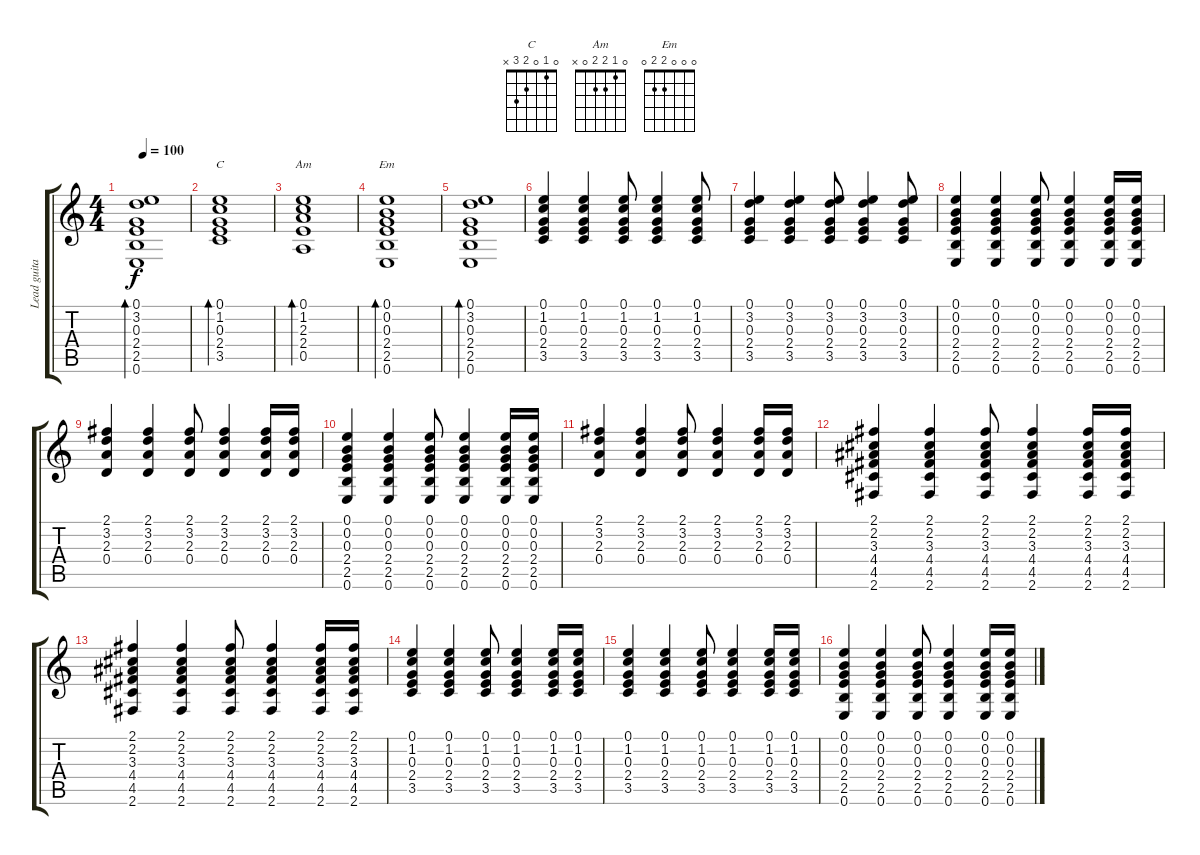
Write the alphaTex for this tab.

\track ("Lead guitar" "Lead guita") {instrument acousticguitarsteel}
\staff {score tabs}
\tuning (E4 B3 G3 D3 A2 E2) {hide}
\chord ("C" 0 1 0 2 3 x)
\chord ("Am" 0 1 2 2 0 x)
\chord ("Em" 0 0 0 2 2 0)
\ts (4 4)
\tempo 100
\clef g2
\ks c
(0.1 3.2 0.3 2.4 2.5 0.6).1{bd 120 dy f} |
(0.1 1.2 0.3 2.4 3.5).1{bd 120 ch "C"} |
(0.1 1.2 2.3 2.4 0.5).1{bd 120 ch "Am"} |
(0.1 0.2 0.3 2.4 2.5 0.6).1{bd 120 ch "Em"} |
(0.1 3.2 0.3 2.4 2.5 0.6).1{bd 120} |
(0.1 1.2 0.3 2.4 3.5).4 (0.1 1.2 0.3 2.4 3.5).4 (0.1 1.2 0.3 2.4 3.5).8 (0.1 1.2 0.3 2.4 3.5).4 (0.1 1.2 0.3 2.4 3.5).8 |
(0.1 3.2 0.3 2.4 3.5).4 (0.1 3.2 0.3 2.4 3.5).4 (0.1 3.2 0.3 2.4 3.5).8 (0.1 3.2 0.3 2.4 3.5).4 (0.1 3.2 0.3 2.4 3.5).8 |
(0.1 0.2 0.3 2.4 2.5 0.6).4 (0.1 0.2 0.3 2.4 2.5 0.6).4 (0.1 0.2 0.3 2.4 2.5 0.6).8 (0.1 0.2 0.3 2.4 2.5 0.6).4 (0.1 0.2 0.3 2.4 2.5 0.6).16 (0.1 0.2 0.3 2.4 2.5 0.6).16 |
(2.1 3.2 2.3 0.4).4 (2.1 3.2 2.3 0.4).4 (2.1 3.2 2.3 0.4).8 (2.1 3.2 2.3 0.4).4 (2.1 3.2 2.3 0.4).16 (2.1 3.2 2.3 0.4).16 |
(0.1 0.2 0.3 2.4 2.5 0.6).4 (0.1 0.2 0.3 2.4 2.5 0.6).4 (0.1 0.2 0.3 2.4 2.5 0.6).8 (0.1 0.2 0.3 2.4 2.5 0.6).4 (0.1 0.2 0.3 2.4 2.5 0.6).16 (0.1 0.2 0.3 2.4 2.5 0.6).16 |
(2.1 3.2 2.3 0.4).4 (2.1 3.2 2.3 0.4).4 (2.1 3.2 2.3 0.4).8 (2.1 3.2 2.3 0.4).4 (2.1 3.2 2.3 0.4).16 (2.1 3.2 2.3 0.4).16 |
(2.1 2.2 3.3 4.4 4.5 2.6).4 (2.1 2.2 3.3 4.4 4.5 2.6).4 (2.1 2.2 3.3 4.4 4.5 2.6).8 (2.1 2.2 3.3 4.4 4.5 2.6).4 (2.1 2.2 3.3 4.4 4.5 2.6).16 (2.1 2.2 3.3 4.4 4.5 2.6).16 |
(2.1 2.2 3.3 4.4 4.5 2.6).4 (2.1 2.2 3.3 4.4 4.5 2.6).4 (2.1 2.2 3.3 4.4 4.5 2.6).8 (2.1 2.2 3.3 4.4 4.5 2.6).4 (2.1 2.2 3.3 4.4 4.5 2.6).16 (2.1 2.2 3.3 4.4 4.5 2.6).16 |
(0.1 1.2 0.3 2.4 3.5).4 (0.1 1.2 0.3 2.4 3.5).4 (0.1 1.2 0.3 2.4 3.5).8 (0.1 1.2 0.3 2.4 3.5).4 (0.1 1.2 0.3 2.4 3.5).16 (0.1 1.2 0.3 2.4 3.5).16 |
(0.1 1.2 0.3 2.4 3.5).4 (0.1 1.2 0.3 2.4 3.5).4 (0.1 1.2 0.3 2.4 3.5).8 (0.1 1.2 0.3 2.4 3.5).4 (0.1 1.2 0.3 2.4 3.5).16 (0.1 1.2 0.3 2.4 3.5).16 |
(0.1 0.2 0.3 2.4 2.5 0.6).4 (0.1 0.2 0.3 2.4 2.5 0.6).4 (0.1 0.2 0.3 2.4 2.5 0.6).8 (0.1 0.2 0.3 2.4 2.5 0.6).4 (0.1 0.2 0.3 2.4 2.5 0.6).16 (0.1 0.2 0.3 2.4 2.5 0.6).16
